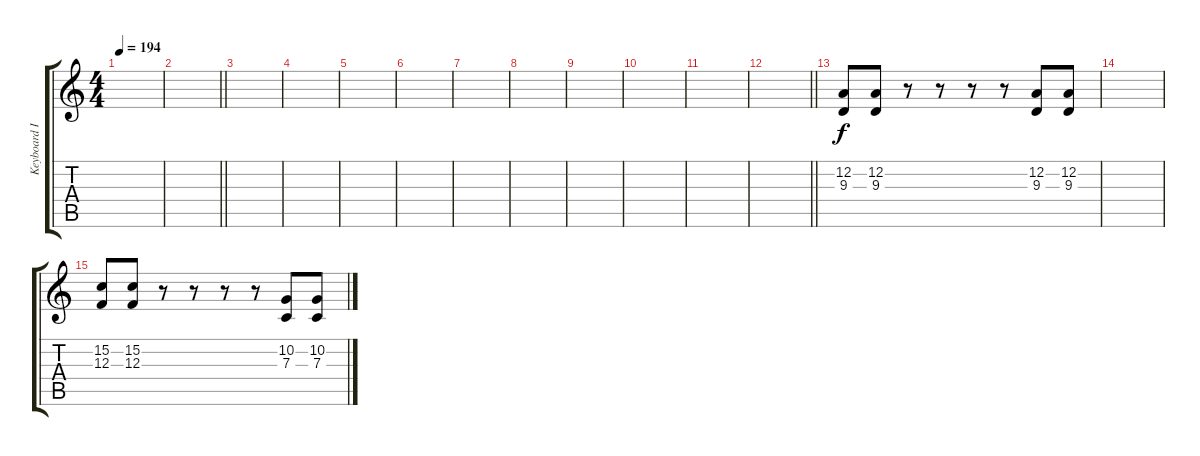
\track ("Keyboard I" "Keyboard I") {instrument stringensemble1}
\staff {score tabs}
\tuning (D4 A3 F3 C3 G2 C2) {hide}
\ts (4 4)
\tempo 194
\clef g2
\ks c
|
\barLineRight lightlight
|
|
|
|
|
|
|
|
|
|
\barLineRight lightlight
|
(12.2 9.3).8{instrument stringensemble1} (12.2 9.3).8 r.8 r.8 r.8 r.8 (12.2 9.3).8 (12.2 9.3).8 |
|
(15.2 12.3).8 (15.2 12.3).8 r.8 r.8 r.8 r.8 (10.2 7.3).8 (10.2 7.3).8
